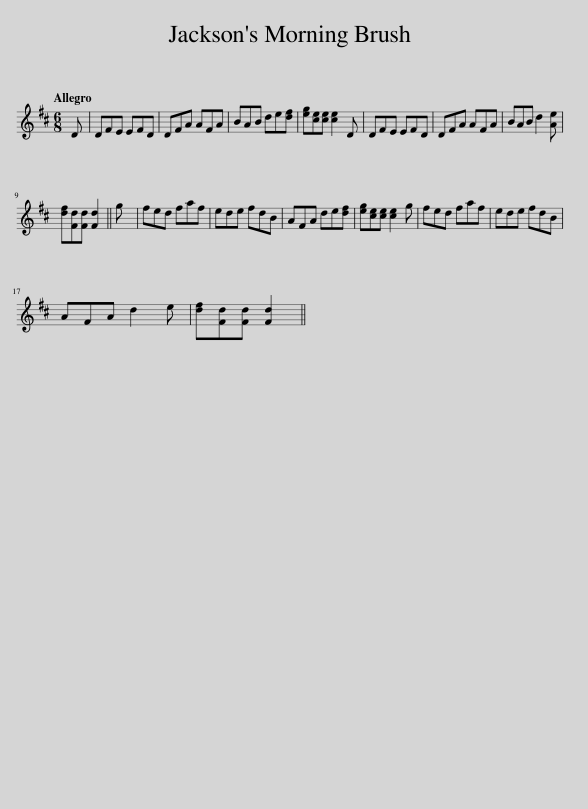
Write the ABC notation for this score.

X:1
L:1/8
Q:1/4=120
M:6/8
I:linebreak $
K:D
V:1 treble
V:1
 D | DFE EFD | DFA AFA | BAB de[df] | [eg][ce][ce] [ce]2 D | %5
 DFE EFD | DFA AFA | BAB d2 [Ae] |$ [df][Fd][Fd] [Fd]2 || g | %10
 fed faf | ede fdB | AFA de[df] | [eg][ce][ce] [ce]2 g | fed faf | %15
 ede fdB |$ AFA d2 e | [df][Fd][Fd] [Fd]2 || %18
